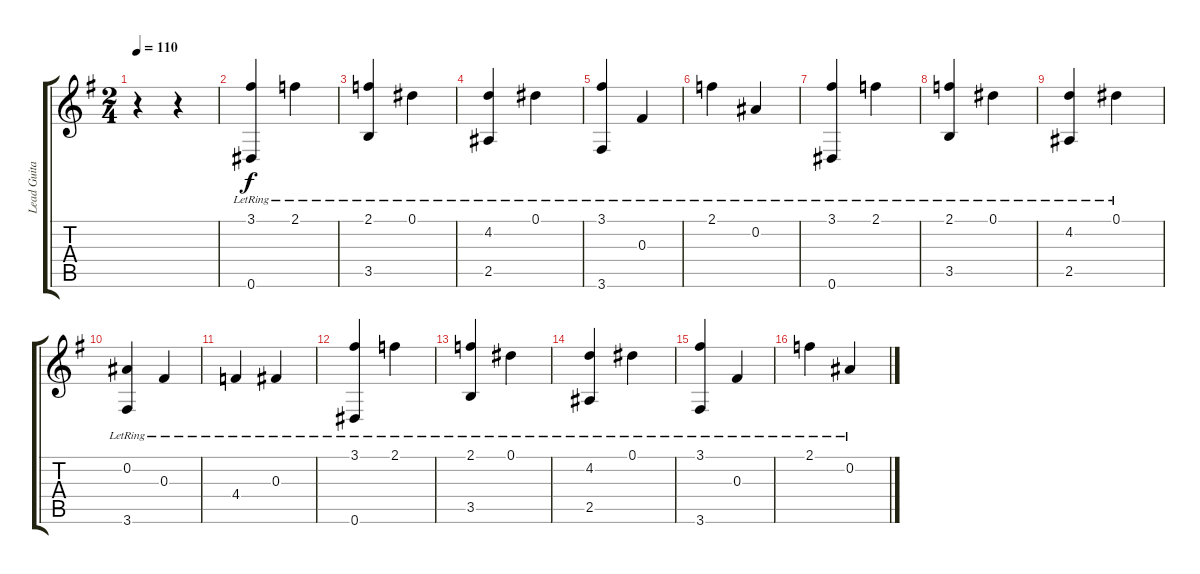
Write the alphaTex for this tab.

\track ("Lead Guitar Riff" "Lead Guita") {instrument acousticguitarnylon}
\staff {score tabs}
\tuning (Eb4 Bb3 Gb3 Db3 Ab2 Eb2) {hide}
\ts (2 4)
\tempo 110
\clef g2
\ks g
r.4{dy f} r.4 |
(3.1{lr} 0.6{lr}).4 2.1{lr}.4 |
(2.1{lr} 3.5{lr}).4 0.1{lr}.4 |
(4.2{lr} 2.5{lr}).4 0.1{lr}.4 |
(3.1{lr} 3.6{lr}).4 0.3{lr}.4 |
2.1{lr}.4 0.2{lr}.4 |
(3.1{lr} 0.6{lr}).4 2.1{lr}.4 |
(2.1{lr} 3.5{lr}).4 0.1{lr}.4 |
(4.2{lr} 2.5{lr}).4 0.1{lr}.4 |
(0.2{lr} 3.6{lr}).4 0.3{lr}.4 |
4.4{lr}.4 0.3{lr}.4 |
(3.1{lr} 0.6{lr}).4 2.1{lr}.4 |
(2.1{lr} 3.5{lr}).4 0.1{lr}.4 |
(4.2{lr} 2.5{lr}).4 0.1{lr}.4 |
(3.1{lr} 3.6{lr}).4 0.3{lr}.4 |
2.1{lr}.4 0.2{lr}.4
